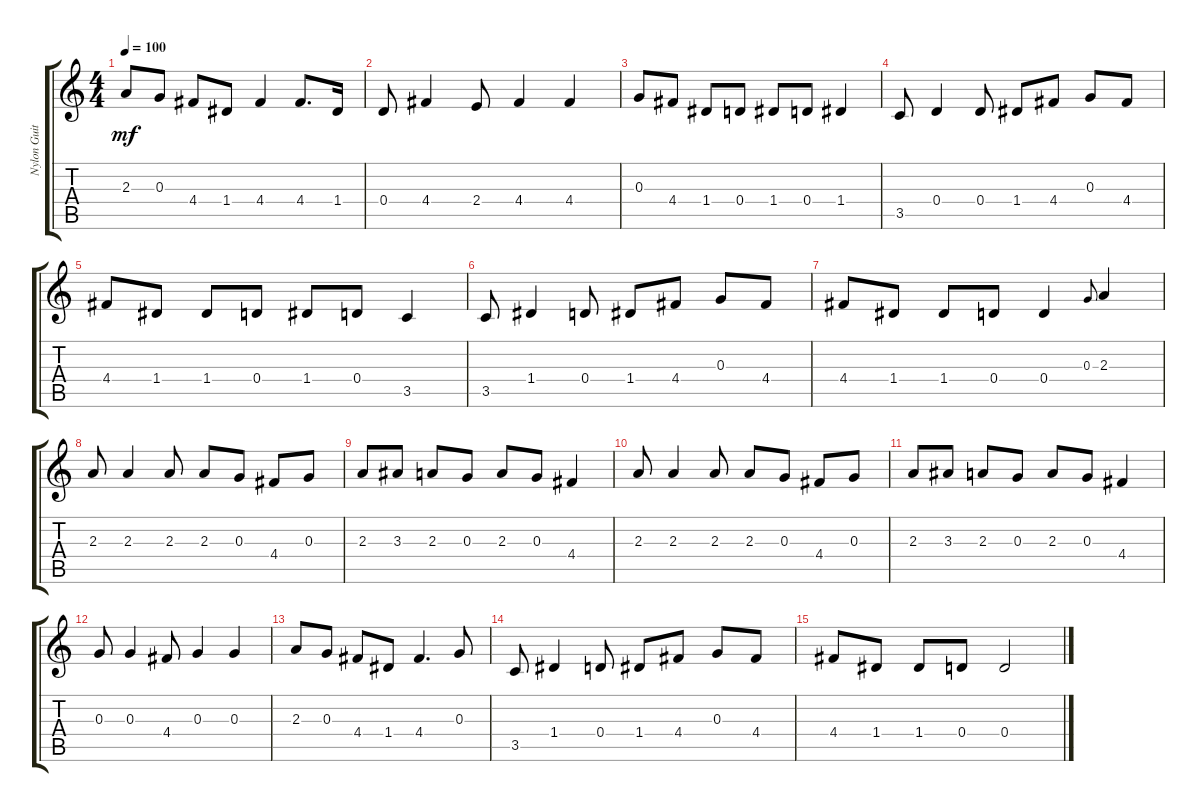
\track ("Nylon Guitar" "Nylon Guit") {instrument acousticguitarnylon}
\staff {score tabs}
\tuning (E4 B3 G3 D3 A2 E2) {hide}
\ts (4 4)
\tempo 100
\clef g2
\ks c
2.3.8{dy mf} 0.3.8 4.4.8 1.4.8 4.4.4 4.4.8{d} 1.4.16 |
0.4.8 4.4.4 2.4.8 4.4.4 4.4.4 |
0.3.8 4.4.8 1.4.8 0.4.8 1.4.8 0.4.8 1.4.4 |
3.5.8 0.4.4 0.4.8 1.4.8 4.4.8 0.3.8 4.4.8 |
4.4.8 1.4.8 1.4.8 0.4.8 1.4.8 0.4.8 3.5.4 |
3.5.8 1.4.4 0.4.8 1.4.8 4.4.8 0.3.8 4.4.8 |
4.4.8 1.4.8 1.4.8 0.4.8 0.4.4 0.3.8{gr onbeat} 2.3.4 |
2.3.8 2.3.4 2.3.8 2.3.8 0.3.8 4.4.8 0.3.8 |
2.3.8 3.3.8 2.3.8 0.3.8 2.3.8 0.3.8 4.4.4 |
2.3.8 2.3.4 2.3.8 2.3.8 0.3.8 4.4.8 0.3.8 |
2.3.8 3.3.8 2.3.8 0.3.8 2.3.8 0.3.8 4.4.4 |
0.3.8 0.3.4 4.4.8 0.3.4 0.3.4 |
2.3.8 0.3.8 4.4.8 1.4.8 4.4.4{d} 0.3.8 |
3.5.8 1.4.4 0.4.8 1.4.8 4.4.8 0.3.8 4.4.8 |
4.4.8 1.4.8 1.4.8 0.4.8 0.4.2
